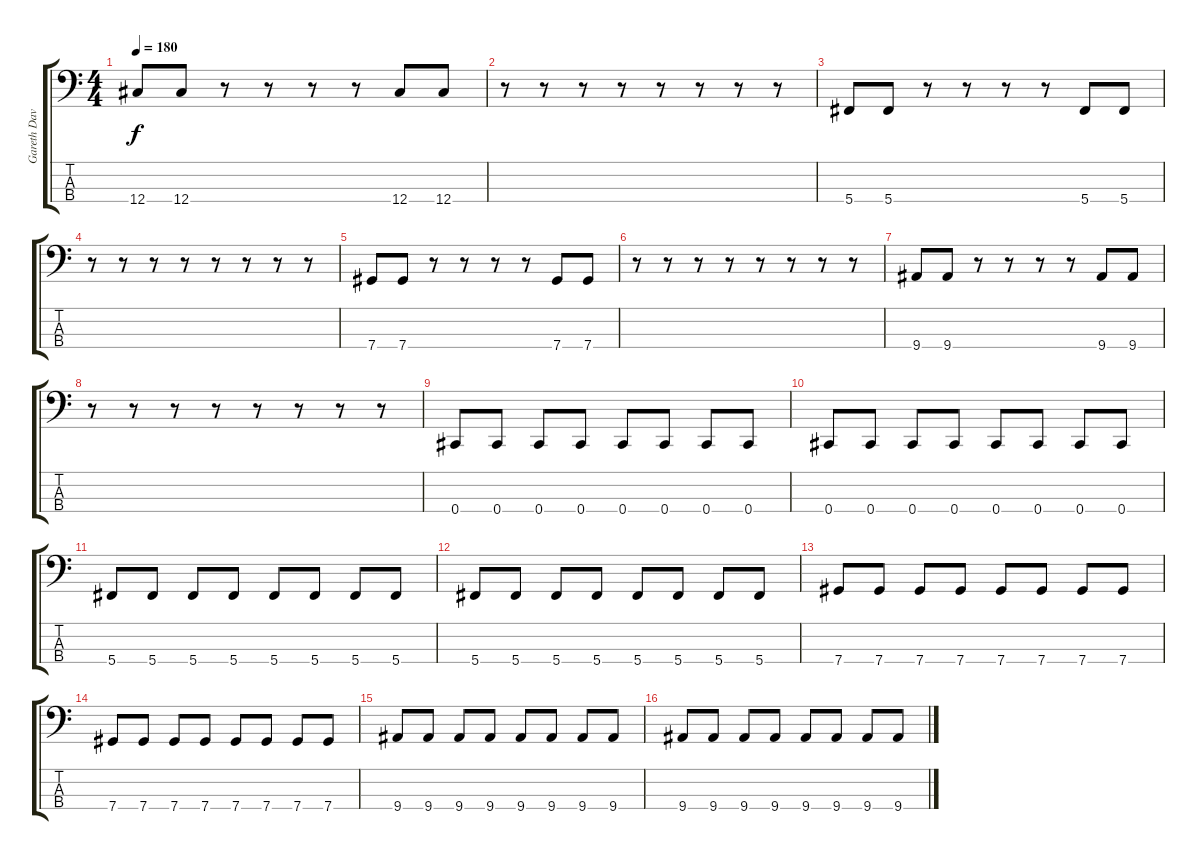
\track ("Gareth Davies" "Gareth Dav") {instrument electricbasspick}
\staff {score tabs}
\tuning (Gb2 Eb2 Bb1 Db1) {hide}
\ts (4 4)
\tempo 180
\clef f4
\ks c
12.4.8{dy f} 12.4.8 r.8 r.8 r.8 r.8 12.4.8 12.4.8 |
r.8 r.8 r.8 r.8 r.8 r.8 r.8 r.8 |
5.4.8 5.4.8 r.8 r.8 r.8 r.8 5.4.8 5.4.8 |
r.8 r.8 r.8 r.8 r.8 r.8 r.8 r.8 |
7.4.8 7.4.8 r.8 r.8 r.8 r.8 7.4.8 7.4.8 |
r.8 r.8 r.8 r.8 r.8 r.8 r.8 r.8 |
9.4.8 9.4.8 r.8 r.8 r.8 r.8 9.4.8 9.4.8 |
r.8 r.8 r.8 r.8 r.8 r.8 r.8 r.8 |
0.4.8 0.4.8 0.4.8 0.4.8 0.4.8 0.4.8 0.4.8 0.4.8 |
0.4.8 0.4.8 0.4.8 0.4.8 0.4.8 0.4.8 0.4.8 0.4.8 |
5.4.8 5.4.8 5.4.8 5.4.8 5.4.8 5.4.8 5.4.8 5.4.8 |
5.4.8 5.4.8 5.4.8 5.4.8 5.4.8 5.4.8 5.4.8 5.4.8 |
7.4.8 7.4.8 7.4.8 7.4.8 7.4.8 7.4.8 7.4.8 7.4.8 |
7.4.8 7.4.8 7.4.8 7.4.8 7.4.8 7.4.8 7.4.8 7.4.8 |
9.4.8 9.4.8 9.4.8 9.4.8 9.4.8 9.4.8 9.4.8 9.4.8 |
9.4.8 9.4.8 9.4.8 9.4.8 9.4.8 9.4.8 9.4.8 9.4.8
